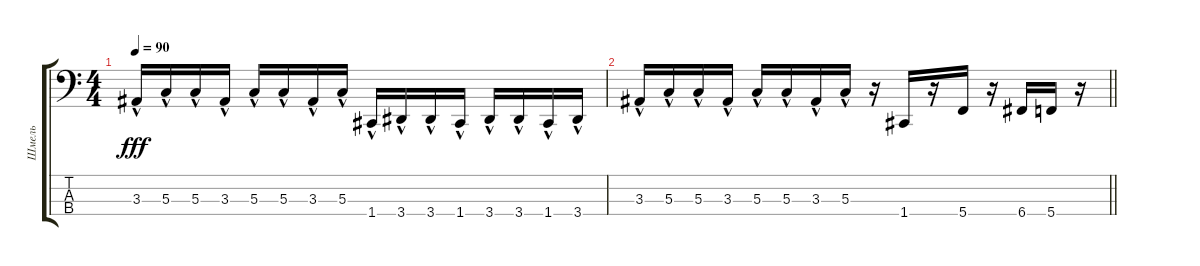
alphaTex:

\track ("Шмель" "Шмель") {instrument electricbassfinger}
\staff {score tabs}
\tuning (F2 C2 G1 C1) {hide}
\ts (4 4)
\tempo 90
\clef f4
\ks c
3.3{hac}.16{dy fff} 5.3{hac}.16 5.3{hac}.16 3.3{hac}.16 5.3{hac}.16 5.3{hac}.16 3.3{hac}.16 5.3{hac}.16 1.4{hac}.16 3.4{hac}.16 3.4{hac}.16 1.4{hac}.16 3.4{hac}.16 3.4{hac}.16 1.4{hac}.16 3.4{hac}.16 |
\barLineRight lightlight
3.3{hac}.16 5.3{hac}.16 5.3{hac}.16 3.3{hac}.16 5.3{hac}.16 5.3{hac}.16 3.3{hac}.16 5.3{hac}.16 r.16 1.4.16 r.16 5.4.16 r.16 6.4.16 5.4.16 r.16
